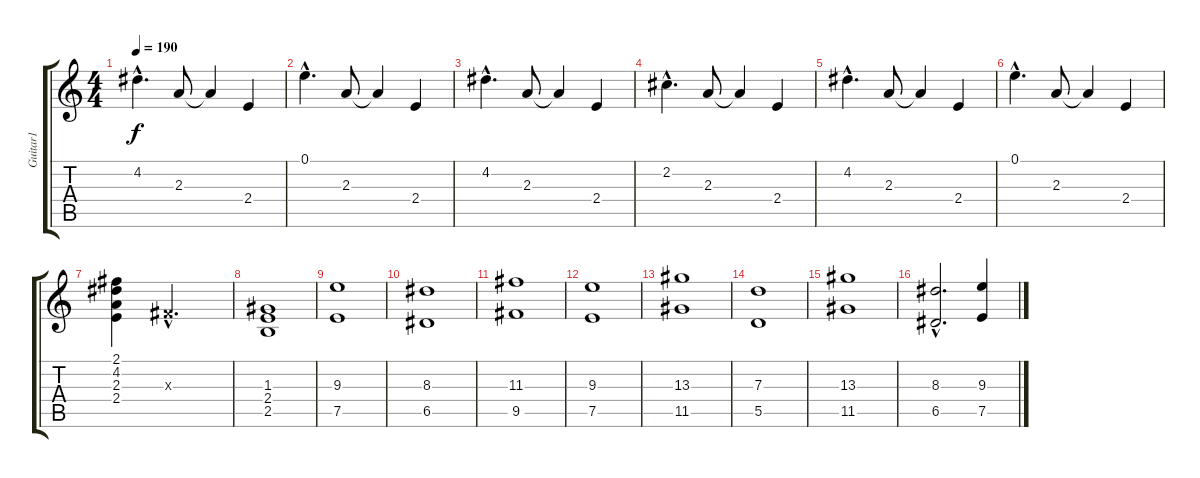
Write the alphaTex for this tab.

\track ("Guitar1" "Guitar1") {instrument distortionguitar}
\staff {score tabs}
\tuning (E4 B3 G3 D3 A2 E2) {hide}
\ts (4 4)
\tempo 190
\clef g2
\ks c
4.2{hac}.4{d dy f} 2.3.8 2.3{t}.4 2.4.4 |
0.1{hac}.4{d} 2.3.8 2.3{t}.4 2.4.4 |
4.2{hac}.4{d} 2.3.8 2.3{t}.4 2.4.4 |
2.2{hac}.4{d} 2.3.8 2.3{t}.4 2.4.4 |
4.2{hac}.4{d} 2.3.8 2.3{t}.4 2.4.4 |
0.1{hac}.4{d} 2.3.8 2.3{t}.4 2.4.4 |
(2.1 4.2 2.3 2.4).4 -1.3{hac x}.2{d} |
(1.3 2.4 2.5).1 |
(9.3 7.5).1 |
(8.3 6.5).1 |
(11.3 9.5).1 |
(9.3 7.5).1 |
(13.3 11.5).1 |
(7.3 5.5).1 |
(13.3 11.5).1 |
(8.3{hac} 6.5{hac}).2{d} (9.3{ss} 7.5{ss}).4
